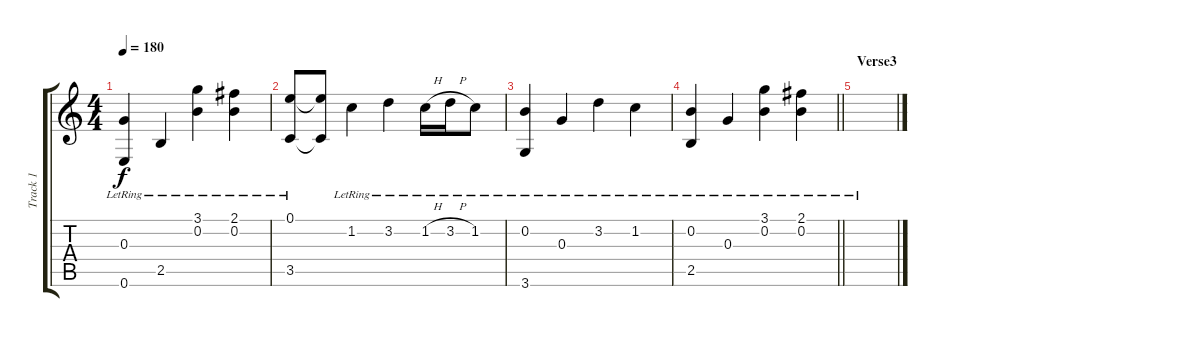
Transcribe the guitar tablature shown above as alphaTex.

\track ("Track 1" "Track 1") {instrument acousticguitarsteel}
\staff {score tabs}
\tuning (E4 B3 G3 D3 A2 E2) {hide}
\ts (4 4)
\tempo 180
\clef g2
\ks c
(0.3{lr} 0.6{lr}).4{dy f} 2.5{lr}.4 (3.1{lr} 0.2{lr}).4 (2.1{lr} 0.2{lr}).4 |
(0.1{lr} 3.5{lr}).8 (0.1{t} 3.5{t}).8 1.2{lr}.4 3.2{lr}.4 1.2{h lr}.16 3.2{h lr}.16 1.2{lr}.8 |
(0.2{lr} 3.6).4 0.3{lr}.4 3.2{lr}.4 1.2{lr}.4 |
\barLineRight lightlight
(0.2{lr} 2.5{lr}).4 0.3{lr}.4 (3.1{lr} 0.2{lr}).4 (2.1{lr} 0.2{lr}).4 |
\section ("" "Verse3")
